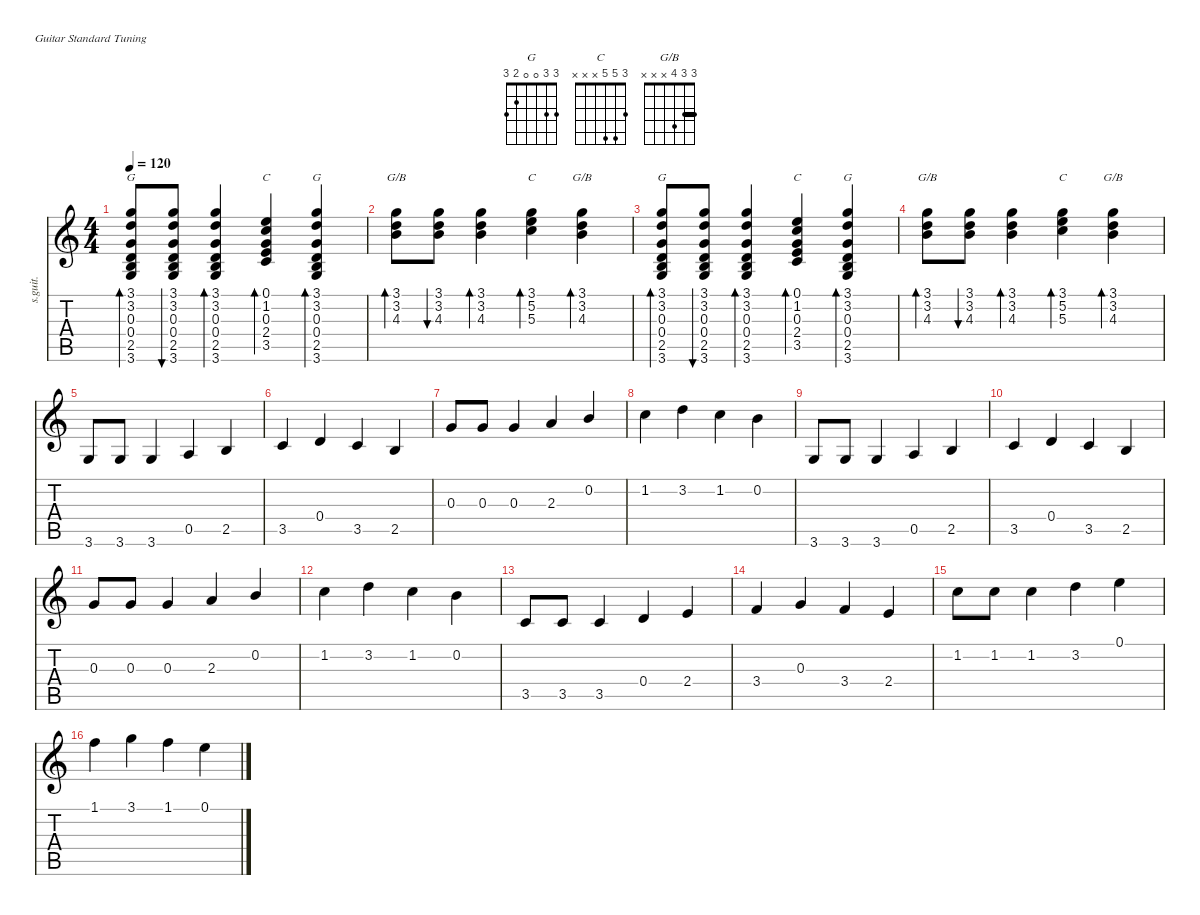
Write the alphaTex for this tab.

\defaultSystemsLayout 4
\hideDynamics
\bracketExtendMode nobrackets
\otherSystemsTrackNameOrientation horizontal
\track ("Steel Guitar" "s.guit.") {instrument acousticguitarsteel}
\staff {score tabs}
\tuning (E4 B3 G3 D3 A2 E2)
\chord ("G" 3 3 0 0 2 3)
\chord ("C" 0 1 0 2 3 x)
\chord ("G/B" 3 3 4 x x x) {barre 3}
\chord ("C" 3 5 5 x x x)
\ts (4 4)
\tempo 120
\clef g2
\scale
1.10213
\ks c
(3.6 2.5 0.4 0.3 3.2 3.1).8{bd 30 ch "G" dy mf instrument acousticguitarsteel beam Up} (3.6 2.5 0.4 0.3 3.2 3.1).8{bu 30 beam Up} (3.6 2.5 0.4 0.3 3.2 3.1).4{bd 30 beam Up} (3.5 2.4 0.3 1.2 0.1).4{bd 30 ch "C" beam Up} (2.5 0.4 0.3 3.2 3.1 3.6).4{bd 30 ch "G" beam Up} |
\scale
0.948937 (3.1 3.2 4.3).8{bd 30 ch "G/B" beam Down} (3.1 3.2 4.3).8{bu 30 beam Down} (3.1 3.2 4.3).4{bd 30 beam Down} (3.1 5.2 5.3).4{bd 30 ch "C" beam Down} (3.1 3.2 4.3).4{bd 30 ch "G/B" beam Down} |
\scale
0.948937 (3.6 2.5 0.4 0.3 3.2 3.1).8{bd 30 ch "G" beam Up} (3.6 2.5 0.4 0.3 3.2 3.1).8{bu 30 beam Up} (3.6 2.5 0.4 0.3 3.2 3.1).4{bd 30 beam Up} (3.5 2.4 0.3 1.2 0.1).4{bd 30 ch "C" beam Up} (2.5 0.4 0.3 3.2 3.1 3.6).4{bd 30 ch "G" beam Up} |
\scale
1.06424 (3.1 3.2 4.3).8{bd 30 ch "G/B" beam Down} (3.1 3.2 4.3).8{bu 30 beam Down} (3.1 3.2 4.3).4{bd 30 beam Down} (3.1 5.2 5.3).4{bd 30 ch "C" beam Down} (3.1 3.2 4.3).4{bd 30 ch "G/B" beam Down} |
\scale
0.96788 3.6.8{beam Up} 3.6.8{beam Up} 3.6.4{beam Up} 0.5.4{beam Up} 2.5.4{beam Up} |
\scale
0.96788 3.5.4{beam Up} 0.4.4{beam Up} 3.5.4{beam Up} 2.5.4{beam Up} |
\scale
1.06424 0.3.8{beam Up} 0.3.8{beam Up} 0.3.4{beam Up} 2.3.4{beam Up} 0.2.4{beam Up} |
\scale
0.96788 1.2.4{beam Down} 3.2.4{beam Down} 1.2.4{beam Down} 0.2.4{beam Down} |
\scale
0.96788 3.6.8{beam Up} 3.6.8{beam Up} 3.6.4{beam Up} 0.5.4{beam Up} 2.5.4{beam Up} |
\scale
1.06424 3.5.4{beam Up} 0.4.4{beam Up} 3.5.4{beam Up} 2.5.4{beam Up} |
\scale
0.96788 0.3.8{beam Up} 0.3.8{beam Up} 0.3.4{beam Up} 2.3.4{beam Up} 0.2.4{beam Up} |
\scale
0.96788 1.2.4{beam Down} 3.2.4{beam Down} 1.2.4{beam Down} 0.2.4{beam Down} |
\scale
1.06424 3.5.8{beam Up} 3.5.8{beam Up} 3.5.4{beam Up} 0.4.4{beam Up} 2.4.4{beam Up} |
\scale
0.96788 3.4.4{beam Up} 0.3.4{beam Up} 3.4.4{beam Up} 2.4.4{beam Up} |
\scale
0.96788 1.2.8{beam Down} 1.2.8{beam Down} 1.2.4{beam Down} 3.2.4{beam Down} 0.1.4{beam Down} |
\scale
1.06424 1.1.4{beam Down} 3.1.4{beam Down} 1.1.4{beam Down} 0.1.4{beam Down}
